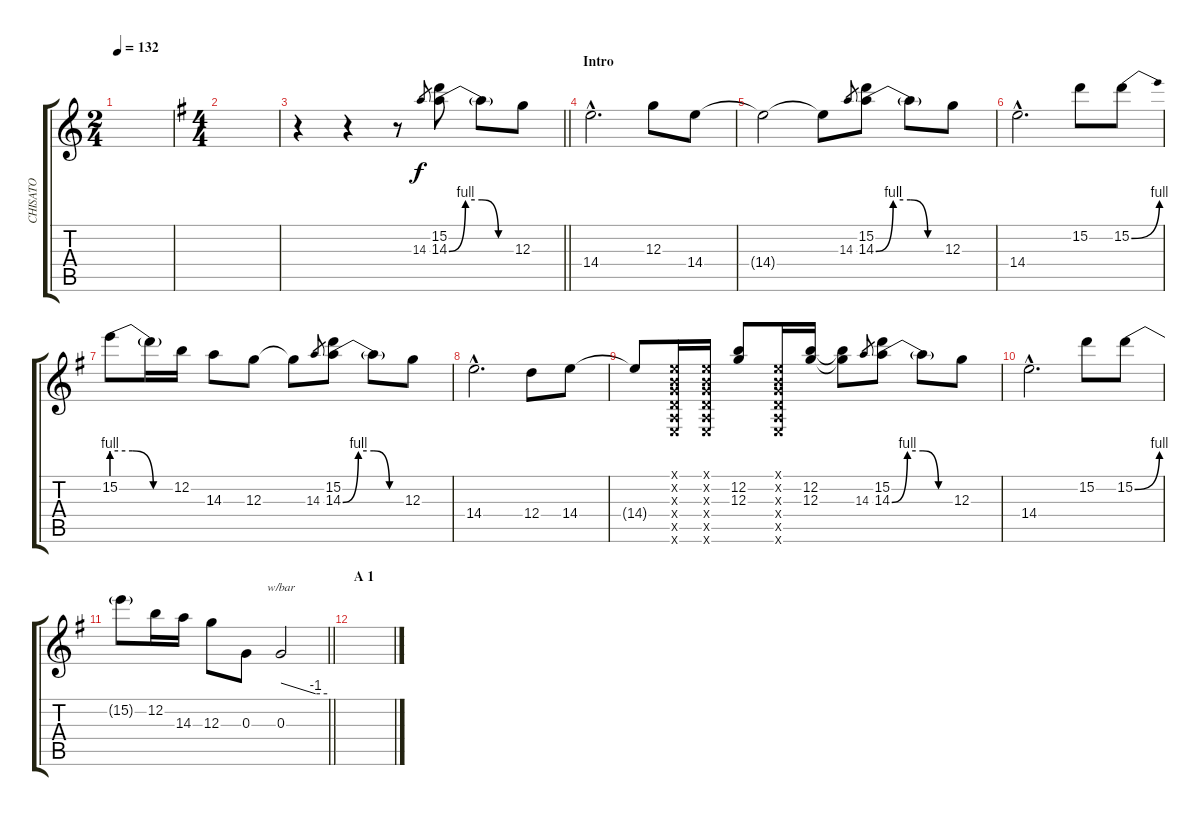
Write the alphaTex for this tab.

\track ("CHISATO" "CHISATO") {instrument distortionguitar}
\staff {score tabs}
\tuning (E4 B3 G3 D3 A2 E2) {hide}
\ts (2 4)
\tempo 132
\clef g2
\ks c
|
\ts (4 4)
\ks g
|
\barLineRight lightlight
r.4 r.4 r.8{volume 12} 14.3.8{gr} (15.2 14.3{be (custom 0 0 15 4 30 4 45 0 60 0)}).8 14.3{t}.8 12.3.8 |
\section ("" "Intro ")
14.4{hac}.2{d} 12.3.8 14.4.8 |
14.4{t}.2 14.4{t}.8 14.3.8{gr} (15.2 14.3{be (custom 0 0 15 4 30 4 45 0 60 0)}).8 14.3{t}.8 12.3.8 |
14.4{hac}.2{d} 15.2.8 15.2{be (bend 0 0 60 4)}.8 |
15.2{be (custom 0 4 20 4 40 0 60 0)}.8 15.2{t}.16 12.2.16 14.3.8 12.3.8 12.3{t}.8 14.3.8{gr} (15.2 14.3{be (custom 0 0 15 4 30 4 45 0 60 0)}).8 14.3{t}.8 12.3.8 |
14.4{hac}.2{d} 12.4.8 14.4.8 |
14.4{t}.8 (0.1{x} 0.2{x} 0.3{x} 0.4{x} 0.5{x} 0.6{x}).16 (0.1{x} 0.2{x} 0.3{x} 0.4{x} 0.5{x} 0.6{x}).16 (12.2 12.3).8 (0.1{x} 0.2{x} 0.3{x} 0.4{x} 0.5{x} 0.6{x}).16 (12.2 12.3).16 (12.2{t} 12.3{t}).8 14.3.8{gr} (15.2 14.3{be (custom 0 0 15 4 30 4 45 0 60 0)}).8 14.3{t}.8 12.3.8 |
14.4{hac}.2{d} 15.2.8 15.2{be (bend 0 0 60 4)}.8 |
\barLineRight lightlight
15.2{t}.8 12.2.16 14.3.16 12.3.8 0.3.8 0.3.2{tbe (custom default 0 0 45 -4 60 -4)} |
\section ("" "A 1")
